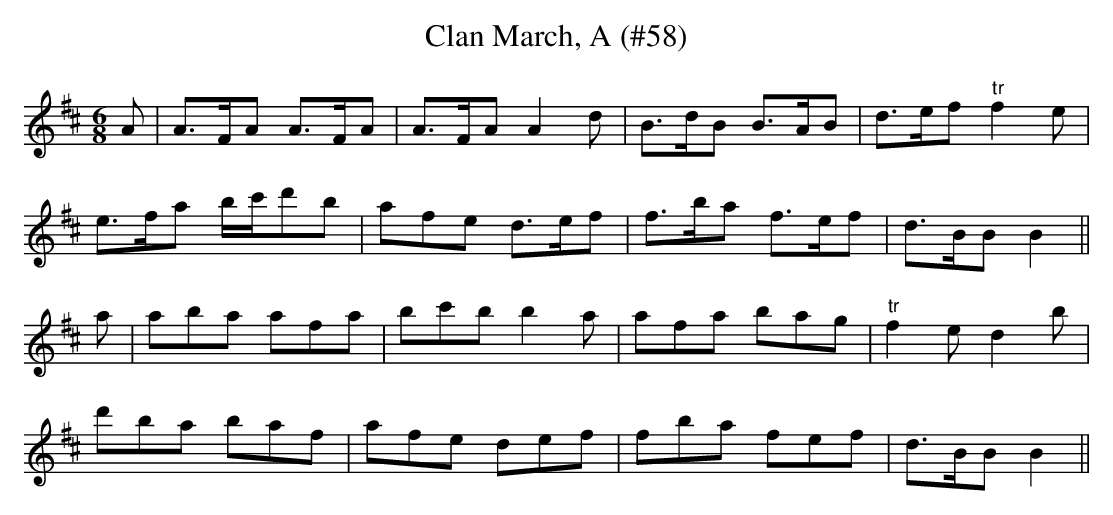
X:1
T:Clan March, A (#58)
M:6/8
L:1/8
K:D
A|A>FA A>FA|A>FA A2 d|B>dB B>AB|d>ef "tr"f2 e|
e>fa b/2c'/2d'b|afe d>ef|f>ba f>ef|d>BB B2||
a|aba afa|bc'b b2 a|afa bag|"tr"f2 e d2 b|
d'ba baf|afe def|fba fef|d>BB B2||
